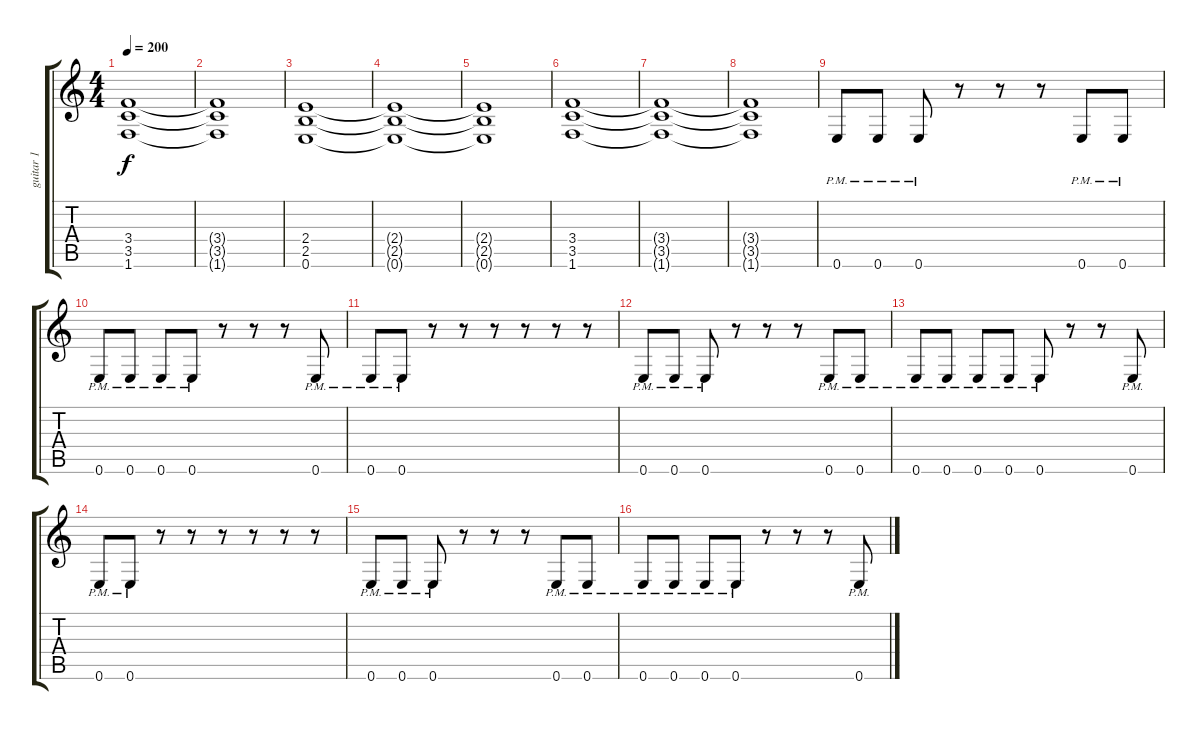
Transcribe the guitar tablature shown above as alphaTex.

\track ("guitar 1" "guitar 1") {instrument distortionguitar}
\staff {score tabs}
\tuning (E4 B3 G3 D3 A2 E2) {hide}
\ts (4 4)
\tempo 200
\clef g2
\ks c
(3.4{t} 3.5{t} 1.6{t}).1{dy f} |
(3.4{t} 3.5{t} 1.6{t}).1 |
(2.4 2.5 0.6).1 |
(2.4{t} 2.5{t} 0.6{t}).1 |
(2.4{t} 2.5{t} 0.6{t}).1 |
(3.4 3.5 1.6).1 |
(3.4{t} 3.5{t} 1.6{t}).1 |
(3.4{t} 3.5{t} 1.6{t}).1 |
0.6{pm}.8 0.6{pm}.8 0.6{pm}.8 r.8 r.8 r.8 0.6{pm}.8 0.6{pm}.8 |
0.6{pm}.8 0.6{pm}.8 0.6{pm}.8 0.6{pm}.8 r.8 r.8 r.8 0.6{pm}.8 |
0.6{pm}.8 0.6{pm}.8 r.8 r.8 r.8 r.8 r.8 r.8 |
0.6{pm}.8 0.6{pm}.8 0.6{pm}.8 r.8 r.8 r.8 0.6{pm}.8 0.6{pm}.8 |
0.6{pm}.8 0.6{pm}.8 0.6{pm}.8 0.6{pm}.8 0.6{pm}.8 r.8 r.8 0.6{pm}.8 |
0.6{pm}.8 0.6{pm}.8 r.8 r.8 r.8 r.8 r.8 r.8 |
0.6{pm}.8 0.6{pm}.8 0.6{pm}.8 r.8 r.8 r.8 0.6{pm}.8 0.6{pm}.8 |
0.6{pm}.8 0.6{pm}.8 0.6{pm}.8 0.6{pm}.8 r.8 r.8 r.8 0.6{pm}.8
